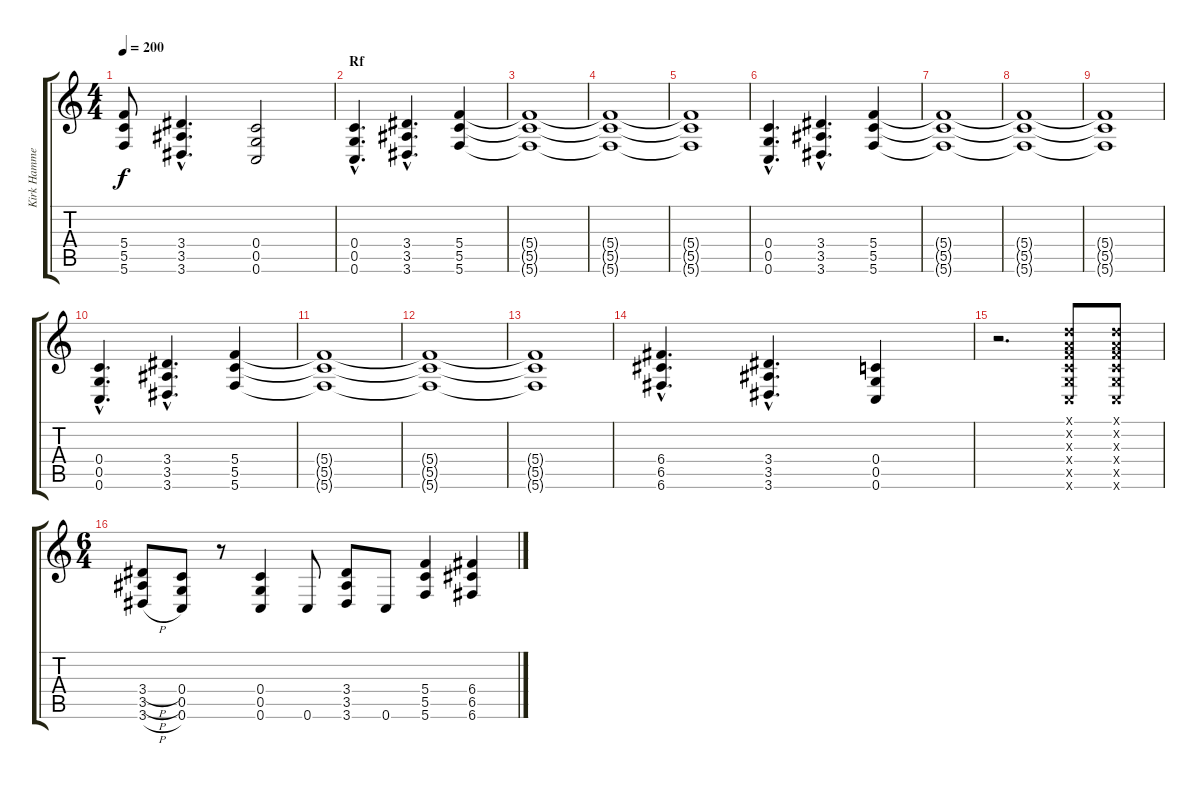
\track ("Kirk Hammet" "Kirk Hamme") {instrument distortionguitar}
\staff {score tabs}
\tuning (D4 A3 F3 C3 G2 C2) {hide}
\ts (4 4)
\tempo 200
\clef g2
\ks c
(5.4{t} 5.5{t} 5.6{t}).8{dy f} (3.4{hac} 3.5{hac} 3.6{hac}).4{d} (0.4 0.5 0.6).2 |
\section ("" "Rf")
(0.4{hac} 0.5{hac} 0.6{hac}).4{d} (3.4{hac} 3.5{hac} 3.6{hac}).4{d} (5.4 5.5 5.6).4 |
(5.4{t} 5.5{t} 5.6{t}).1 |
(5.4{t} 5.5{t} 5.6{t}).1 |
(5.4{t} 5.5{t} 5.6{t}).1 |
(0.4{hac} 0.5{hac} 0.6{hac}).4{d} (3.4{hac} 3.5{hac} 3.6{hac}).4{d} (5.4 5.5 5.6).4 |
(5.4{t} 5.5{t} 5.6{t}).1 |
(5.4{t} 5.5{t} 5.6{t}).1 |
(5.4{t} 5.5{t} 5.6{t}).1 |
(0.4{hac} 0.5{hac} 0.6{hac}).4{d} (3.4{hac} 3.5{hac} 3.6{hac}).4{d} (5.4 5.5 5.6).4 |
(5.4{t} 5.5{t} 5.6{t}).1 |
(5.4{t} 5.5{t} 5.6{t}).1 |
(5.4{t} 5.5{t} 5.6{t}).1 |
(6.4{hac} 6.5{hac} 6.6{hac}).4{d} (3.4{hac} 3.5{hac} 3.6{hac}).4{d} (0.4 0.5 0.6).4 |
r.2{d} (0.1{x} 0.2{x} 0.3{x} 0.4{x} 0.5{x} 0.6{x}).8 (0.1{x} 0.2{x} 0.3{x} 0.4{x} 0.5{x} 0.6{x}).8 |
\ts (6 4)
(3.4{h} 3.5{h} 3.6{h}).8 (0.4 0.5 0.6).8 r.8 (0.4 0.5 0.6).4 0.6.8 (3.4 3.5 3.6).8 0.6.8 (5.4 5.5 5.6).4 (6.4 6.5 6.6).4
